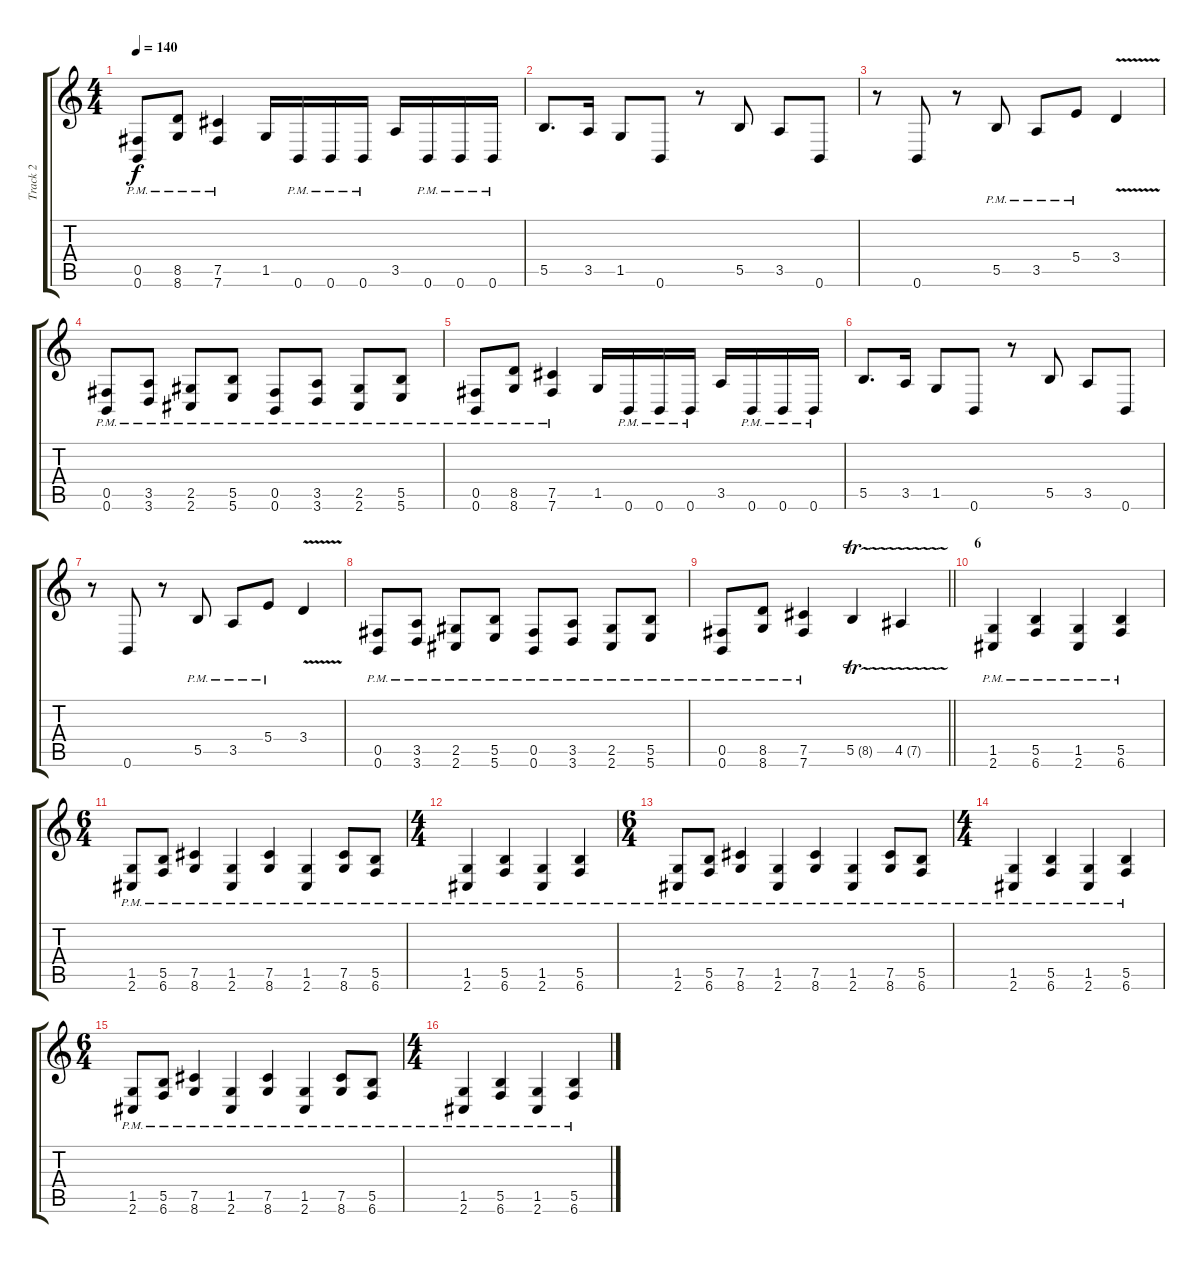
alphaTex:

\track ("Track 2" "Track 2") {instrument distortionguitar}
\staff {score tabs}
\tuning (Db4 Ab3 E3 B2 Gb2 B1) {hide}
\ts (4 4)
\tempo 140
\clef g2
\ks c
(0.5{pm} 0.6{pm}).8{dy f} (8.5{pm} 8.6{pm}).8 (7.5{pm} 7.6{pm}).4 1.5.16 0.6{pm}.16 0.6{pm}.16 0.6{pm}.16 3.5.16 0.6{pm}.16 0.6{pm}.16 0.6{pm}.16 |
5.5.8{d} 3.5.16 1.5.8 0.6.8 r.8 5.5.8 3.5.8 0.6.8 |
r.8 0.6.8 r.8 5.5{pm}.8 3.5{pm}.8 5.4{pm}.8 3.4{v}.4 |
(0.5{pm} 0.6{pm}).8 (3.5{pm} 3.6{pm}).8 (2.5{pm} 2.6{pm}).8 (5.5{pm} 5.6{pm}).8 (0.5{pm} 0.6{pm}).8 (3.5{pm} 3.6{pm}).8 (2.5{pm} 2.6{pm}).8 (5.5{pm} 5.6{pm}).8 |
(0.5{pm} 0.6{pm}).8 (8.5{pm} 8.6{pm}).8 (7.5{pm} 7.6{pm}).4 1.5.16 0.6{pm}.16 0.6{pm}.16 0.6{pm}.16 3.5.16 0.6{pm}.16 0.6{pm}.16 0.6{pm}.16 |
5.5.8{d} 3.5.16 1.5.8 0.6.8 r.8 5.5.8 3.5.8 0.6.8 |
r.8 0.6.8 r.8 5.5{pm}.8 3.5{pm}.8 5.4{pm}.8 3.4{v}.4 |
(0.5{pm} 0.6{pm}).8 (3.5{pm} 3.6{pm}).8 (2.5{pm} 2.6{pm}).8 (5.5{pm} 5.6{pm}).8 (0.5{pm} 0.6{pm}).8 (3.5{pm} 3.6{pm}).8 (2.5{pm} 2.6{pm}).8 (5.5{pm} 5.6{pm}).8 |
\barLineRight lightlight
(0.5{pm} 0.6{pm}).8 (8.5{pm} 8.6{pm}).8 (7.5{pm} 7.6{pm}).4 5.5{tr (8 32)}.4 4.5{tr (7 32)}.4 |
\section ("" "6")
(1.5{pm} 2.6{pm}).4 (5.5{pm} 6.6{pm}).4 (1.5{pm} 2.6{pm}).4 (5.5{pm} 6.6{pm}).4 |
\ts (6 4)
(1.5{pm} 2.6{pm}).8 (5.5{pm} 6.6{pm}).8 (7.5{pm} 8.6{pm}).4 (1.5{pm} 2.6{pm}).4 (7.5{pm} 8.6{pm}).4 (1.5{pm} 2.6{pm}).4 (7.5{pm} 8.6{pm}).8 (5.5{pm} 6.6{pm}).8 |
\ts (4 4)
(1.5{pm} 2.6{pm}).4 (5.5{pm} 6.6{pm}).4 (1.5{pm} 2.6{pm}).4 (5.5{pm} 6.6{pm}).4 |
\ts (6 4)
(1.5{pm} 2.6{pm}).8 (5.5{pm} 6.6{pm}).8 (7.5{pm} 8.6{pm}).4 (1.5{pm} 2.6{pm}).4 (7.5{pm} 8.6{pm}).4 (1.5{pm} 2.6{pm}).4 (7.5{pm} 8.6{pm}).8 (5.5{pm} 6.6{pm}).8 |
\ts (4 4)
(1.5{pm} 2.6{pm}).4 (5.5{pm} 6.6{pm}).4 (1.5{pm} 2.6{pm}).4 (5.5{pm} 6.6{pm}).4 |
\ts (6 4)
(1.5{pm} 2.6{pm}).8 (5.5{pm} 6.6{pm}).8 (7.5{pm} 8.6{pm}).4 (1.5{pm} 2.6{pm}).4 (7.5{pm} 8.6{pm}).4 (1.5{pm} 2.6{pm}).4 (7.5{pm} 8.6{pm}).8 (5.5{pm} 6.6{pm}).8 |
\ts (4 4)
(1.5{pm} 2.6{pm}).4 (5.5{pm} 6.6{pm}).4 (1.5{pm} 2.6{pm}).4 (5.5{pm} 6.6{pm}).4
